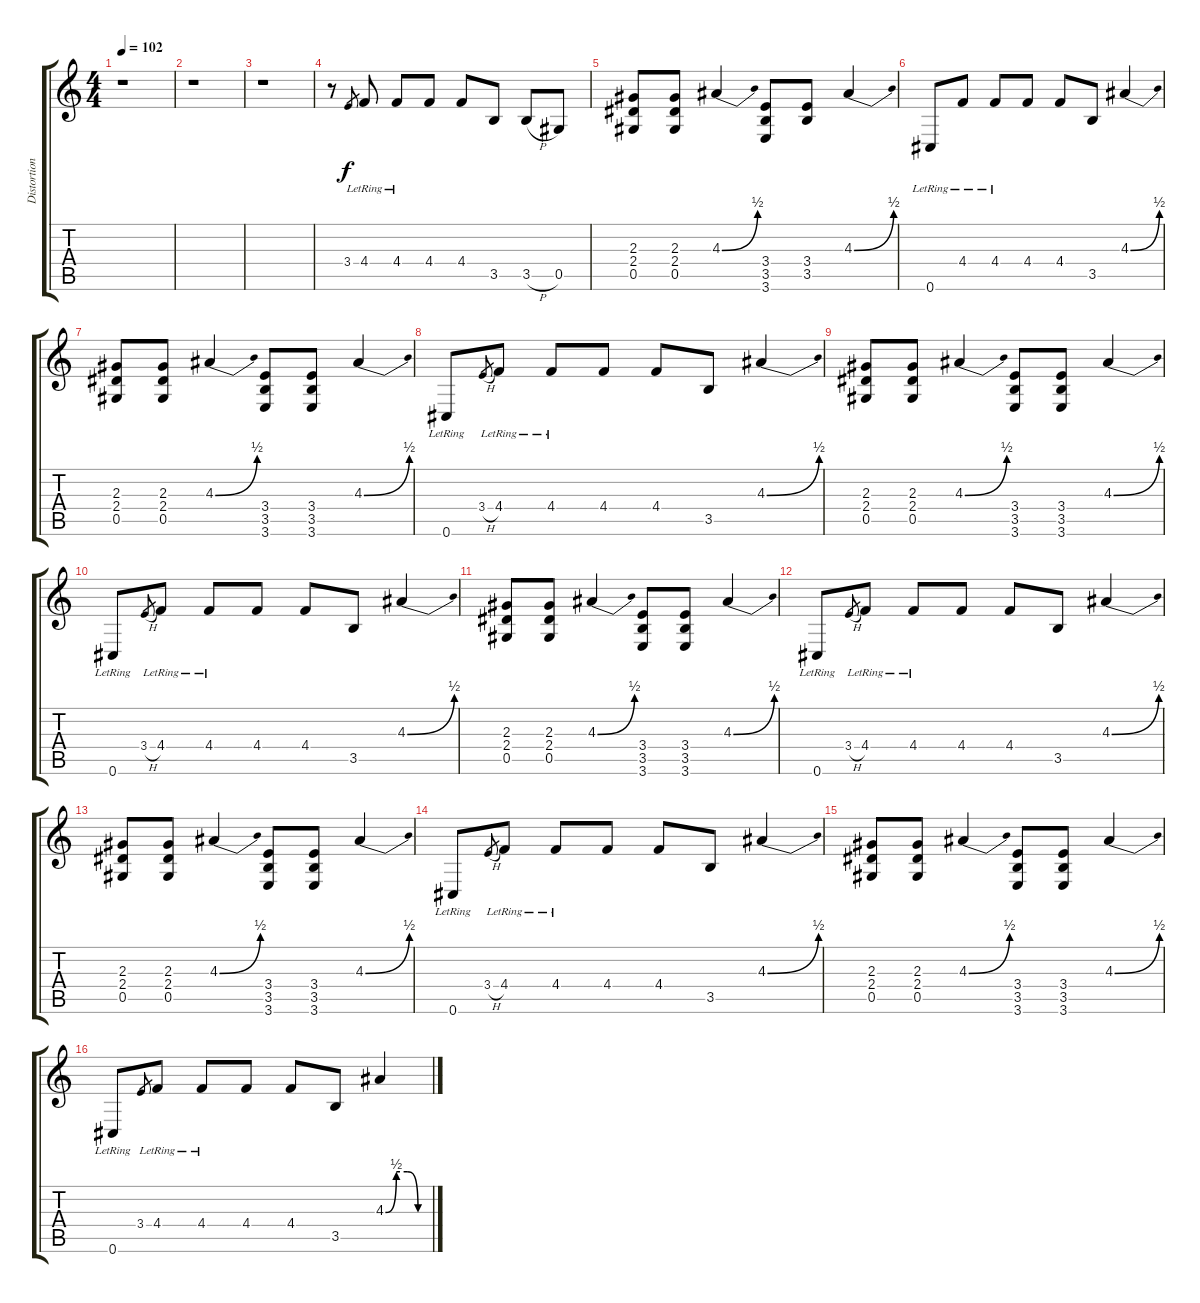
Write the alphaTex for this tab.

\track ("Distortion" "Distortion") {instrument distortionguitar}
\staff {score tabs}
\tuning (Eb4 Bb3 Gb3 Db3 Ab2 Db2) {hide}
\ts (4 4)
\tempo 102
\clef g2
\ks c
r.1{dy f} |
r.1 |
r.1 |
r.8 3.4.8{gr} 4.4{lr}.8 4.4{lr}.8 4.4.8 4.4.8 3.5.8 3.5{h}.8 0.5.8 |
(2.3 2.4 0.5).8 (2.3 2.4 0.5).8 4.3{be (bend 0 0 60 2)}.4 (3.4 3.5 3.6).8 (3.4 3.5).8 4.3{be (bend 0 0 60 2)}.4 |
0.6{lr}.8 4.4{lr}.8 4.4{lr}.8 4.4.8 4.4.8 3.5.8 4.3{be (bend 0 0 60 2)}.4 |
(2.3 2.4 0.5).8 (2.3 2.4 0.5).8 4.3{be (bend 0 0 60 2)}.4 (3.4 3.5 3.6).8 (3.4 3.5 3.6).8 4.3{be (bend 0 0 60 2)}.4 |
0.6{lr}.8 3.4{h}.8{gr} 4.4{lr}.8 4.4{lr}.8 4.4.8 4.4.8 3.5.8 4.3{be (bend 0 0 60 2)}.4 |
(2.3 2.4 0.5).8 (2.3 2.4 0.5).8 4.3{be (bend 0 0 60 2)}.4 (3.4 3.5 3.6).8 (3.4 3.5 3.6).8 4.3{be (bend 0 0 60 2)}.4 |
0.6{lr}.8 3.4{h}.8{gr} 4.4{lr}.8 4.4{lr}.8 4.4.8 4.4.8 3.5.8 4.3{be (bend 0 0 60 2)}.4 |
(2.3 2.4 0.5).8 (2.3 2.4 0.5).8 4.3{be (bend 0 0 60 2)}.4 (3.4 3.5 3.6).8 (3.4 3.5 3.6).8 4.3{be (bend 0 0 60 2)}.4 |
0.6{lr}.8 3.4{h}.8{gr} 4.4{lr}.8 4.4{lr}.8 4.4.8 4.4.8 3.5.8 4.3{be (bend 0 0 60 2)}.4 |
(2.3 2.4 0.5).8 (2.3 2.4 0.5).8 4.3{be (bend 0 0 60 2)}.4 (3.4 3.5 3.6).8 (3.4 3.5 3.6).8 4.3{be (bend 0 0 60 2)}.4 |
0.6{lr}.8 3.4{h}.8{gr} 4.4{lr}.8 4.4{lr}.8 4.4.8 4.4.8 3.5.8 4.3{be (bend 0 0 60 2)}.4 |
(2.3 2.4 0.5).8 (2.3 2.4 0.5).8 4.3{be (bend 0 0 60 2)}.4 (3.4 3.5 3.6).8 (3.4 3.5 3.6).8 4.3{be (bend 0 0 60 2)}.4 |
0.6{lr}.8 3.4.8{gr} 4.4{lr}.8 4.4{lr}.8 4.4.8 4.4.8 3.5.8 4.3{be (custom 0 0 15 2 30 2 45 0 60 0)}.4
